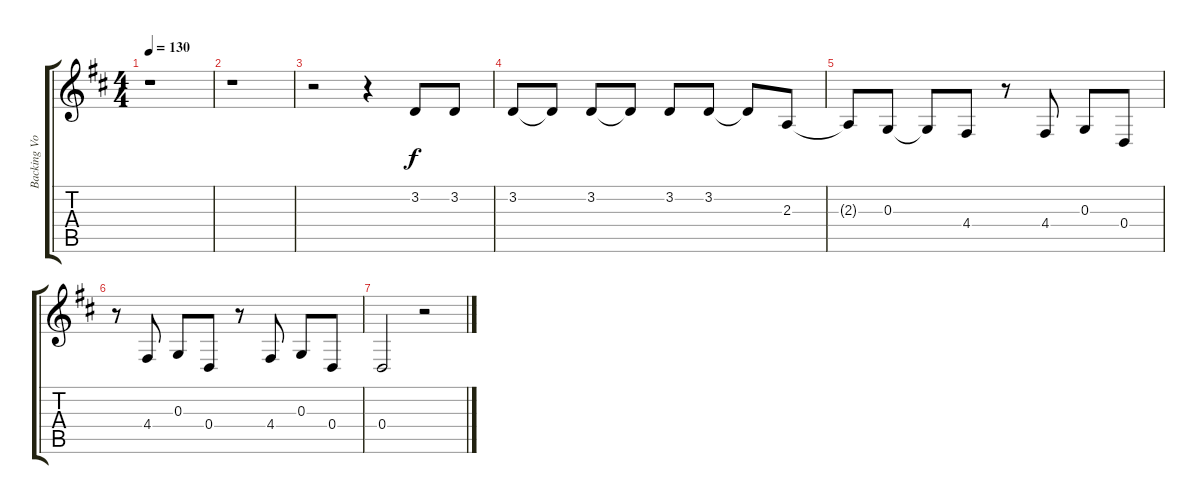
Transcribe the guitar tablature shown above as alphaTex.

\track ("Backing Vocals" "Backing Vo") {instrument tenorsax}
\staff {score tabs}
\tuning (E4 B3 G3 D3 A2 E2) {hide}
\ts (4 4)
\tempo 130
\clef g2
\ks d
r.1{dy f} |
r.1 |
r.2 r.4 3.2.8 3.2.8 |
3.2.8 3.2{t}.8 3.2.8 3.2{t}.8 3.2.8 3.2.8 3.2{t}.8 2.3.8 |
2.3{t}.8 0.3.8 0.3{t}.8 4.4.8 r.8 4.4.8 0.3.8 0.4.8 |
r.8 4.4.8 0.3.8 0.4.8 r.8 4.4.8 0.3.8 0.4.8 |
0.4.2 r.2
